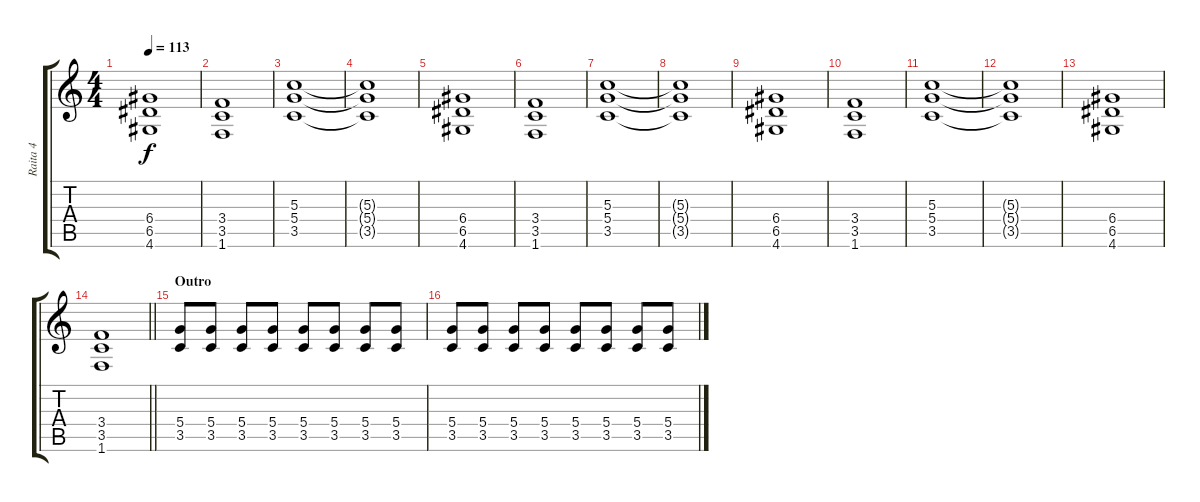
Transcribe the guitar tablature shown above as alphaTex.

\track ("Raita 4" "Raita 4") {instrument distortionguitar}
\staff {score tabs}
\tuning (E4 B3 G3 D3 A2 E2) {hide}
\ts (4 4)
\tempo 113
\clef g2
\ks c
(6.4 6.5 4.6).1{dy f} |
(3.4 3.5 1.6).1 |
(5.3 5.4 3.5).1 |
(5.3{t} 5.4{t} 3.5{t}).1 |
(6.4 6.5 4.6).1 |
(3.4 3.5 1.6).1 |
(5.3 5.4 3.5).1 |
(5.3{t} 5.4{t} 3.5{t}).1 |
(6.4 6.5 4.6).1 |
(3.4 3.5 1.6).1 |
(5.3 5.4 3.5).1 |
(5.3{t} 5.4{t} 3.5{t}).1 |
(6.4 6.5 4.6).1 |
\barLineRight lightlight
(3.4 3.5 1.6).1 |
\section ("" "Outro")
(5.4 3.5).8 (5.4 3.5).8 (5.4 3.5).8 (5.4 3.5).8 (5.4 3.5).8 (5.4 3.5).8 (5.4 3.5).8 (5.4 3.5).8 |
(5.4 3.5).8 (5.4 3.5).8 (5.4 3.5).8 (5.4 3.5).8 (5.4 3.5).8 (5.4 3.5).8 (5.4 3.5).8 (5.4 3.5).8
